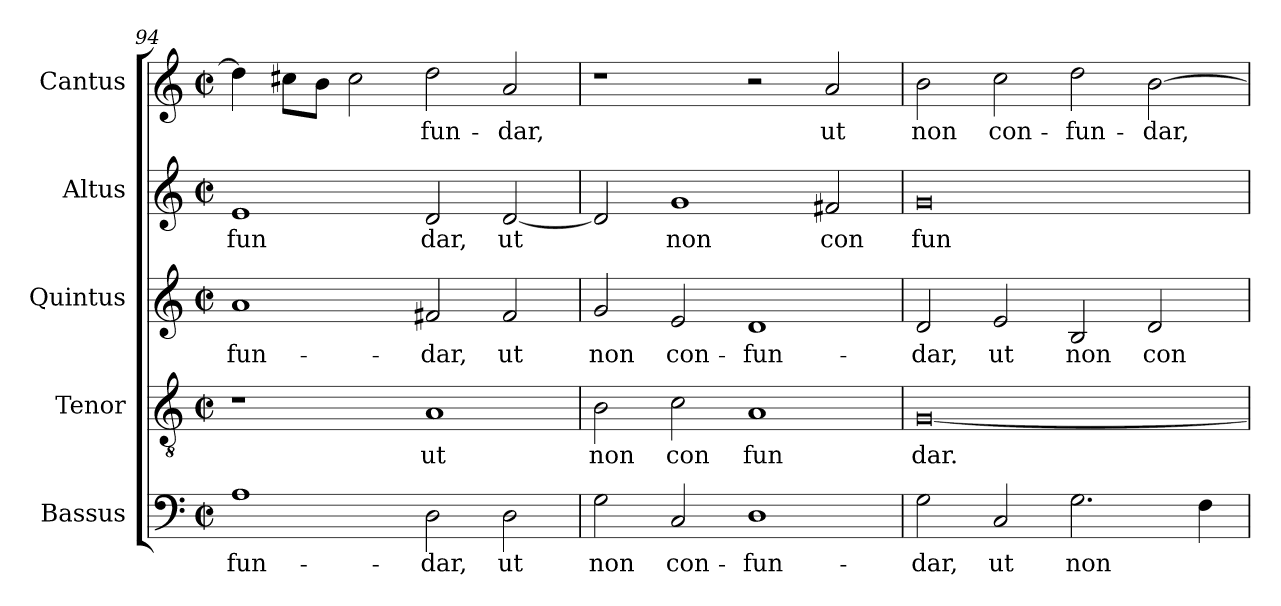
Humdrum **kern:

**kern	**text	**kern	**text	**kern	**text	**kern	**text	**kern	**text
*part5	*part5	*part4	*part4	*part3	*part3	*part2	*part2	*part1	*part1
*staff5	*staff5	*staff4	*staff4	*staff3	*staff3	*staff2	*staff2	*staff1	*staff1
*I"Bassus	*	*I"Tenor	*	*I"Quintus	*	*I"Altus	*	*I"Cantus	*
*clefF4	*	*clefGv2	*	*clefG2	*	*clefG2	*	*clefG2	*
*k[]	*	*k[]	*	*k[]	*	*k[]	*	*k[]	*
*C:	*	*C:	*	*C:	*	*C:	*	*C:	*
*M2/2	*	*M2/2	*	*M2/2	*	*M2/2	*	*M2/2	*
*met(c|)	*	*met(c|)	*	*met(c|)	*	*met(c|)	*	*met(c|)	*
=94	=94	=94	=94	=94	=94	=94	=94	=94	=94
!	!LO:LY:b:cj	!	!	!	!LO:LY:b:cj	!	!LO:LY:b:cj	!	!LO:LY:b:cj
1A	-fun-	1r	.	1a	-fun-	1e	fun	4dd\]	--
!	!	!	!	!	!	!	!	!	!LO:LY:b:cj
.	.	.	.	.	.	.	.	8cc#\L	--
!	!	!	!	!	!	!	!	!	!LO:LY:b:cj
.	.	.	.	.	.	.	.	8b\J	--
!	!	!	!	!	!	!	!	!	!LO:LY:b:cj
.	.	.	.	.	.	.	.	2cc#\	--
!	!LO:LY:b:cj	!	!LO:LY:b:cj	!	!LO:LY:b:cj	!	!LO:LY:b:cj	!	!LO:LY:b:cj
2D\	-dar,	1A	ut	2f#X/	-dar,	2d/	dar,	2dd\	-fun-
!	!LO:LY:b:cj	!	!	!	!LO:LY:b:cj	!	!LO:LY:b:cj	!	!LO:LY:b:cj
2D\	ut	.	.	2f#/	ut	[<2d/	ut	2a/	-dar,
=95	=95	=95	=95	=95	=95	=95	=95	=95	=95
!	!LO:LY:b:cj	!	!LO:LY:b:cj	!	!LO:LY:b:cj	!	!LO:LY:b:cj	!	!
2G\	non	2B\	non	2g/	non	2d/]	.	1r	.
!	!LO:LY:b:cj	!	!LO:LY:b:cj	!	!LO:LY:b:cj	!	!LO:LY:b:cj	!	!
2C/	con-	2c\	con	2e/	con-	1g	non	.	.
!	!LO:LY:b:cj	!	!LO:LY:b:cj	!	!LO:LY:b:cj	!	!	!	!
1D	-fun-	1A	fun	1d	-fun-	.	.	2r	.
!	!	!	!	!	!	!	!LO:LY:b:cj	!	!LO:LY:b:cj
.	.	.	.	.	.	2f#/	con	2a/	ut
=96	=96	=96	=96	=96	=96	=96	=96	=96	=96
!	!LO:LY:b:cj	!	!LO:LY:b:cj	!	!LO:LY:b:cj	!	!LO:LY:b:cj	!	!LO:LY:b:cj
2G\	-dar,	[<0G	dar.	2d/	-dar,	0g	fun	2b\	non
!	!LO:LY:b:cj	!	!	!	!LO:LY:b:cj	!	!	!	!LO:LY:b:cj
2C/	ut	.	.	2e/	ut	.	.	2cc\	con-
!	!LO:LY:b:cj	!	!	!	!LO:LY:b:cj	!	!	!	!LO:LY:b:cj
2.G\	non	.	.	2B/	non	.	.	2dd\	-fun-
!	!	!	!	!	!LO:LY:b:cj	!	!	!	!LO:LY:b:cj
.	.	.	.	2d/	con-	.	.	[>2b\	-dar,
!	!LO:LY:b:cj	!	!	!	!	!	!	!	!
4F\	.	.	.	.	.	.	.	.	.
=	=	=	=	=	=	=	=	=	=
*-	*-	*-	*-	*-	*-	*-	*-	*-	*-
